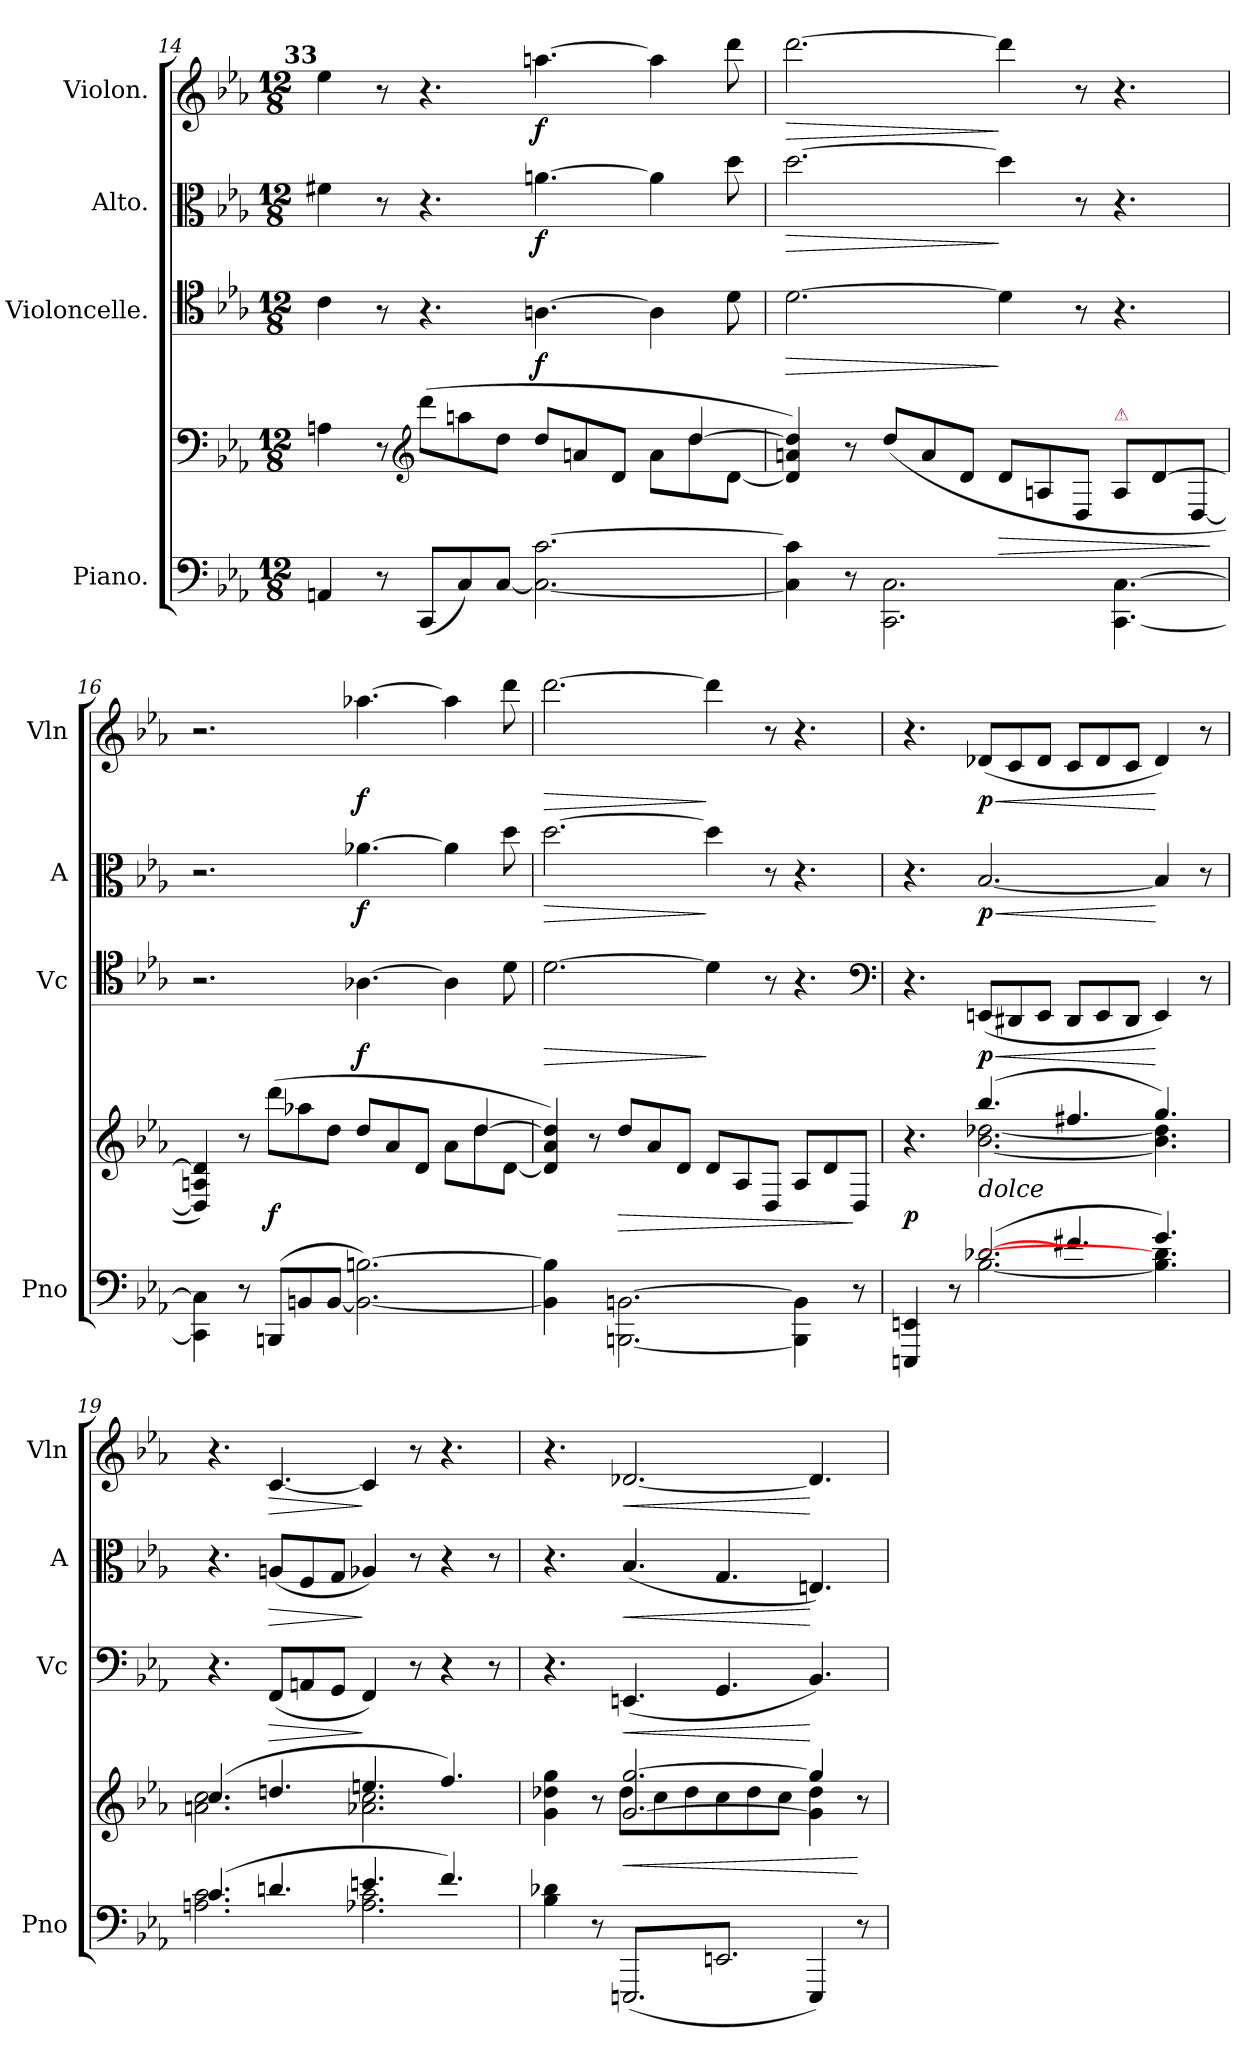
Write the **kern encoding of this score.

**kern	**kern	**dynam	**kern	**dynam	**kern	**dynam	**kern	**dynam
*part4	*part4	*part4	*part3	*part3	*part2	*part2	*part1	*part1
*staff5	*staff4	*staff4/5	*staff3	*staff3	*staff2	*staff2	*staff1	*staff1
*I"Piano.	*	*	*I"Violoncelle.	*	*I"Alto.	*	*I"Violon.	*
*I'Pno	*	*	*I'Vc	*	*I'A	*	*I'Vln	*
*clefF4	*clefF4	*	*clefC4	*	*clefC3	*	*clefG2	*
*k[b-e-a-]	*k[b-e-a-]	*	*k[b-e-a-]	*	*k[b-e-a-]	*	*k[b-e-a-]	*
*c:	*c:	*	*c:	*	*c:	*	*c:	*
*M12/8	*M12/8	*	*M12/8	*	*M12/8	*	*M12/8	*
=14	=14	=14	=14	=14	=14	=14	=14	=14
*	*^	*	*	*	*	*	*	*
!	!	!	!	!	!	!	!	!LO:TX:a:B:rj:t=33	!
4AAn/	4An\	2.ryy	.	4c\	.	4f#X\	.	4ee-\	.
8r	8r	.	.	8r	.	8r	.	8r	.
*	*clefG2	*	*	*	*	*	*	*	*
(8CC/L	(8ddd\L	.	.	4.r	.	4.r	.	4.r	.
8C/)	8aan\	.	.	.	.	.	.	.	.
[8C/J	8dd\J	.	.	.	.	.	.	.	.
2.C_\ [2.c\	8dd/L	4.ryy	.	[4.An\	f	[4.an\	f	[4.aan\	f
.	8an/	.	.	.	.	.	.	.	.
.	8d/J	.	.	.	.	.	.	.	.
.	8ryy	8a\L	.	4A\]	.	4a\]	.	4aa\]	.
.	[4dd/	8dd\	.	.	.	.	.	.	.
.	.	[8d\J	.	8d\	.	8dd\	.	8ddd\	.
=15	=15	=15	=15	=15	=15	=15	=15	=15	=15
!	!	!	!	!	!LO:HP:b	!	!LO:HP:b	!	!LO:HP:b
4C]\ 4c]\	4d]/ 4an/ 4dd]/)	2.ryy	.	[2.d\	>	[2.dd\	>	[2.ddd\	>
8r	8r	.	.	.	.	.	.	.	.
2.CC\ 2.C\	(>8dd/L	.	.	.	.	.	.	.	.
.	8a/	.	.	.	.	.	.	.	.
.	8d/J	.	.	.	.	.	.	.	.
.	8d/L	4.ryy	>	4d\]	]	4dd\]	]	4ddd\]	]
.	8An/	.	.	.	.	.	.	.	.
.	8D/J	.	.	8r	.	8r	.	8r	.
!	!LO:TX:a:color=crimson:t=⚠	!	!	!	!	!	!	!	!
[4.CC\ [4.C\	8ryy	8A/L	.	4.r	.	4.r	.	4.r	.
.	[4d/	8d\	.	.	.	.	.	.	.
.	.	[8D/J	.	.	.	.	.	.	.
*	*v	*v	*	*	*	*	*	*	*
.	.	]	.	.	.	.	.	.
=16	=16	=16	=16	=16	=16	=16	=16	=16
*	*^	*	*	*	*	*	*	*
4CC]\ 4C]\	4D]/ 4An/ 4d]/)	2.ryy	.	2.r	.	2.r	.	2.r	.
8r	8r	.	.	.	.	.	.	.	.
(8BBBn/L	(8ddd\L	.	f	.	.	.	.	.	.
8BBn/	8aa-X\	.	.	.	.	.	.	.	.
[8BB/J	8dd\J	.	.	.	.	.	.	.	.
2.BB_\ [2.Bn\)	8dd/L	4.ryy	.	[4.A-X\	f	[4.a-X\	f	[4.aa-X\	f
.	8a-/	.	.	.	.	.	.	.	.
.	8d/J	.	.	.	.	.	.	.	.
.	8ryy	8a-\L	.	4A-\]	.	4a-\]	.	4aa-\]	.
.	[4dd/	8dd\	.	.	.	.	.	.	.
.	.	[8d\J	.	8d\	.	8dd\	.	8ddd\	.
=17	=17	=17	=17	=17	=17	=17	=17	=17	=17
!	!	!	!	!	!LO:HP:b	!	!LO:HP:b	!	!LO:HP:b
*	*v	*v	*	*	*	*	*	*	*
4BB]\ 4B]\	4d]/ 4a-/ 4dd]/)	.	[2.d\	>	[2.dd\	>	[2.ddd\	>
8ryy	8r	.	.	.	.	.	.	.
[2.BBBn\ [2.BBn\	8dd/L	>	.	.	.	.	.	.
.	8a-/	.	.	.	.	.	.	.
.	8d/J	.	.	.	.	.	.	.
.	8d/L	.	4d\]	]	4dd\]	]	4ddd\]	]
.	8A-/	.	.	.	.	.	.	.
.	8D/J	.	8r	.	8r	.	8r	.
4BBB]\ 4BB]\	8A-/L	.	4.r	.	4.r	.	4.r	.
.	8d/	.	.	.	.	.	.	.
8r	8D/J	]	.	.	.	.	.	.
*	*	*	*clefF4	*	*	*	*	*
=18	=18	=18	=18	=18	=18	=18	=18	=18
*^	*^	*	*	*	*	*	*	*
4EEEn/ 4EEn/	4.ryy	4.r	4.ryy	p	4.r	.	4.r	.	4.r	.
8r	.	.	.	.	.	.	.	.	.	.
!	!	!LO:TX:b:i:t=dolce	!	!	!	!	!	!	!	!
!LO:N:vis=2.	!	!	!	!	!	!LO:HP:b	!	!LO:HP:b	!	!LO:HP:b
([4.d-X/	[2.B-\	(4.bb-/	[2.b-\ [2.dd-X\	.	(8EEn/L	< p	[2.B-/	< p	(8d-X/L	< p
.	.	.	.	.	8DD#X/	.	.	.	8c/	.
.	.	.	.	.	8EE/J	.	.	.	8d-/J	.
4.f#X/	.	4.ff#X/	.	.	8DD#/L	.	.	.	8c/L	.
.	.	.	.	.	8EE/	.	.	.	8d-/	.
.	.	.	.	.	8DD#/J	.	.	.	8c/J	.
4.g/)	4.B-]\ 4.d-]\	4.gg/)	4.b-]\ 4.dd-]\	.	4EE/)	[	4B-/]	[	4d-/)	[
.	.	.	.	.	8r	.	8r	.	8r	.
=19	=19	=19	=19	=19	=19	=19	=19	=19	=19	=19
(4.c/	2.An\ 2.c\	(4.cc/	2.an\ 2.cc\	.	4.r	.	4.r	.	4.r	.
!	!	!	!	!	!	!LO:HP:b	!	!LO:HP:b	!	!LO:HP:b
4.dn/	.	4.ddn/	.	.	(8FF/L	>	(8An/L	>	[4.c/	>
.	.	.	.	.	8AAn/	.	8F/	.	.	.
.	.	.	.	.	8GG/J	.	8G/J	.	.	.
4.en/	2.A-X\ 2.c\	4.een/	2.a-X\ 2.cc\	.	4FF/)	]	4A-X/)	]	4c/]	]
.	.	.	.	.	8r	.	8r	.	8r	.
4.f/)	.	4.ff/)	.	.	4r	.	4r	.	4.r	.
.	.	.	.	.	8r	.	8r	.	.	.
*v	*v	*	*	*	*	*	*	*	*	*
=20	=20	=20	=20	=20	=20	=20	=20	=20	=20
4B-\ 4d-X\	4g\ 4dd-X\ 4gg\	4.ryy	.	4.r	.	4.r	.	4.r	.
8r	8r	.	.	.	.	.	.	.	.
!	!	!	!	!	!LO:HP:b	!	!LO:HP:b	!	!LO:HP:b
*tremolo	*	*	*	*	*	*	*	*	*
*	*tremolo	*	*	*	*	*	*	*	*
(8EEEn/L	[2.g/ [2.gg/	8dd-\L	<	(4.EEn/	<	(4.B-/	<	[2.d-X/	<
8EEn/	.	8cc\	.	.	.	.	.	.	.
8EEEn/	.	8dd-\	.	.	.	.	.	.	.
8EEn/	.	8cc\	.	4.GG/	.	4.G/	.	.	.
8EEEn/	.	8dd-\	.	.	.	.	.	.	.
8EEn/J	.	8cc\J	.	.	.	.	.	.	.
*	*Xtremolo	*	*	*	*	*	*	*	*
*Xtremolo	*	*	*	*	*	*	*	*	*
4EEE/)	4gg/]	4g]\ 4dd-\	.	4.BB-/)	[	4.En/)	[	4.d-/]	[
.	.	.	.	.	.	.	.	.	.
8r	8r	8ryy	[	.	.	.	.	.	.
*	*v	*v	*	*	*	*	*	*	*
=	=	=	=	=	=	=	=	=
*-	*-	*-	*-	*-	*-	*-	*-	*-
